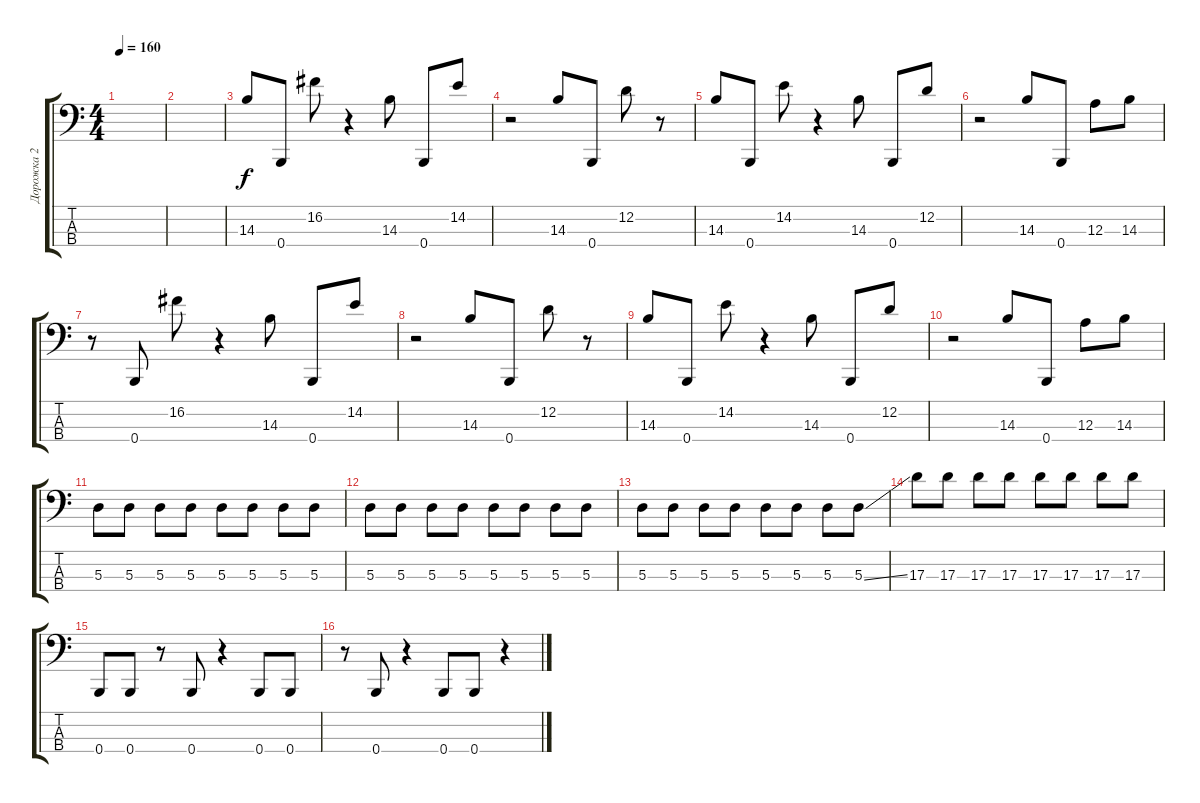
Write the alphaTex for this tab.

\track ("Дорожка 2" "Дорожка 2") {instrument electricbassfinger}
\staff {score tabs}
\tuning (G2 D2 A1 B0) {hide}
\ts (4 4)
\tempo 160
\clef f4
\ks c
|
|
14.3.8 0.4.8 16.2.8 r.4 14.3.8 0.4.8 14.2.8 |
r.2 14.3.8 0.4.8 12.2.8 r.8 |
14.3.8 0.4.8 14.2.8 r.4 14.3.8 0.4.8 12.2.8 |
r.2 14.3.8 0.4.8 12.3.8 14.3.8 |
r.8 0.4.8 16.2.8 r.4 14.3.8 0.4.8 14.2.8 |
r.2 14.3.8 0.4.8 12.2.8 r.8 |
14.3.8 0.4.8 14.2.8 r.4 14.3.8 0.4.8 12.2.8 |
r.2 14.3.8 0.4.8 12.3.8 14.3.8 |
5.3.8 5.3.8 5.3.8 5.3.8 5.3.8 5.3.8 5.3.8 5.3.8 |
5.3.8 5.3.8 5.3.8 5.3.8 5.3.8 5.3.8 5.3.8 5.3.8 |
5.3.8 5.3.8 5.3.8 5.3.8 5.3.8 5.3.8 5.3.8 5.3{ss}.8 |
17.3.8 17.3.8 17.3.8 17.3.8 17.3.8 17.3.8 17.3.8 17.3.8 |
0.4.8 0.4.8 r.8 0.4.8 r.4 0.4.8 0.4.8 |
r.8 0.4.8 r.4 0.4.8 0.4.8 r.4
